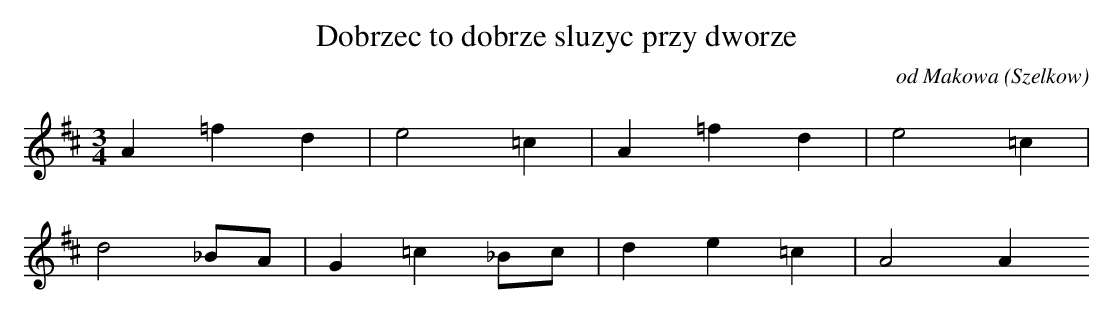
X:1
T: Dobrzec to dobrze sluzyc przy dworze
O: od Makowa (Szelkow)
M: 3/4
L: 1/8
K: D
A2=f2d2 | e4=c2 | A2=f2d2 | e4=c2 |
d4_BA | G2=c2_Bc | d2e2=c2 | A4A2
